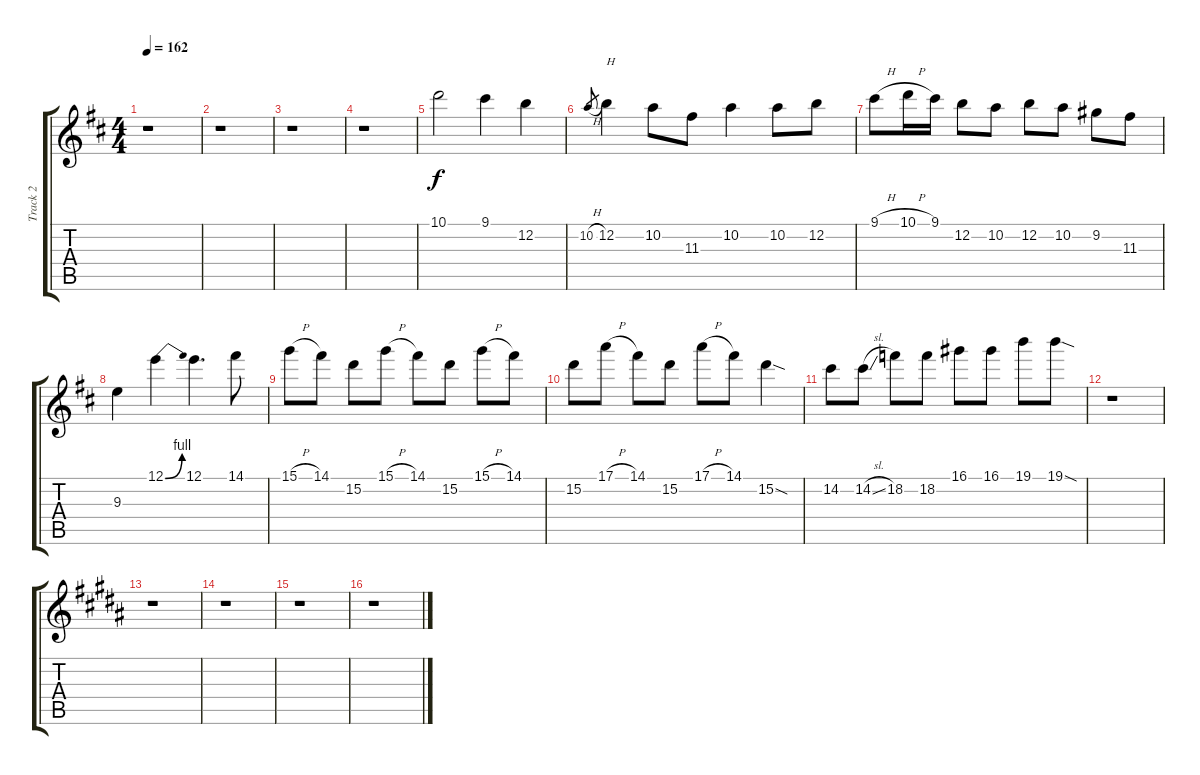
\track ("Track 2" "Track 2") {instrument overdrivenguitar}
\staff {score tabs}
\tuning (E4 B3 G3 D3 A2 E2) {hide}
\ts (4 4)
\tempo 162
\clef g2
\ks bminor
r.1{dy f} |
r.1 |
r.1 |
r.1 |
10.1.2 9.1.4 12.2.4 |
10.2{h}.8{gr} 12.2.4{txt "H"} 10.2.8 11.3.8 10.2.4 10.2.8 12.2.8 |
9.1{h}.8 10.1{h}.16 9.1.16 12.2.8 10.2.8 12.2.8 10.2.8 9.2.8 11.3.8 |
9.3.4 12.1{be (bend 0 0 60 4)}.4 12.1.4{d} 14.1.8 |
15.1{h}.8 14.1.8 15.2.8 15.1{h}.8 14.1.8 15.2.8 15.1{h}.8 14.1.8 |
15.2.8 17.1{h}.8 14.1.8 15.2.8 17.1{h}.8 14.1.8 15.2{sod}.4 |
14.2.8 14.2{sl}.8 18.2.8 18.2.8 16.1.8 16.1.8 19.1.8 19.1{sod}.8 |
r.1 |
\ks g#minor
r.1 |
r.1 |
r.1 |
r.1
